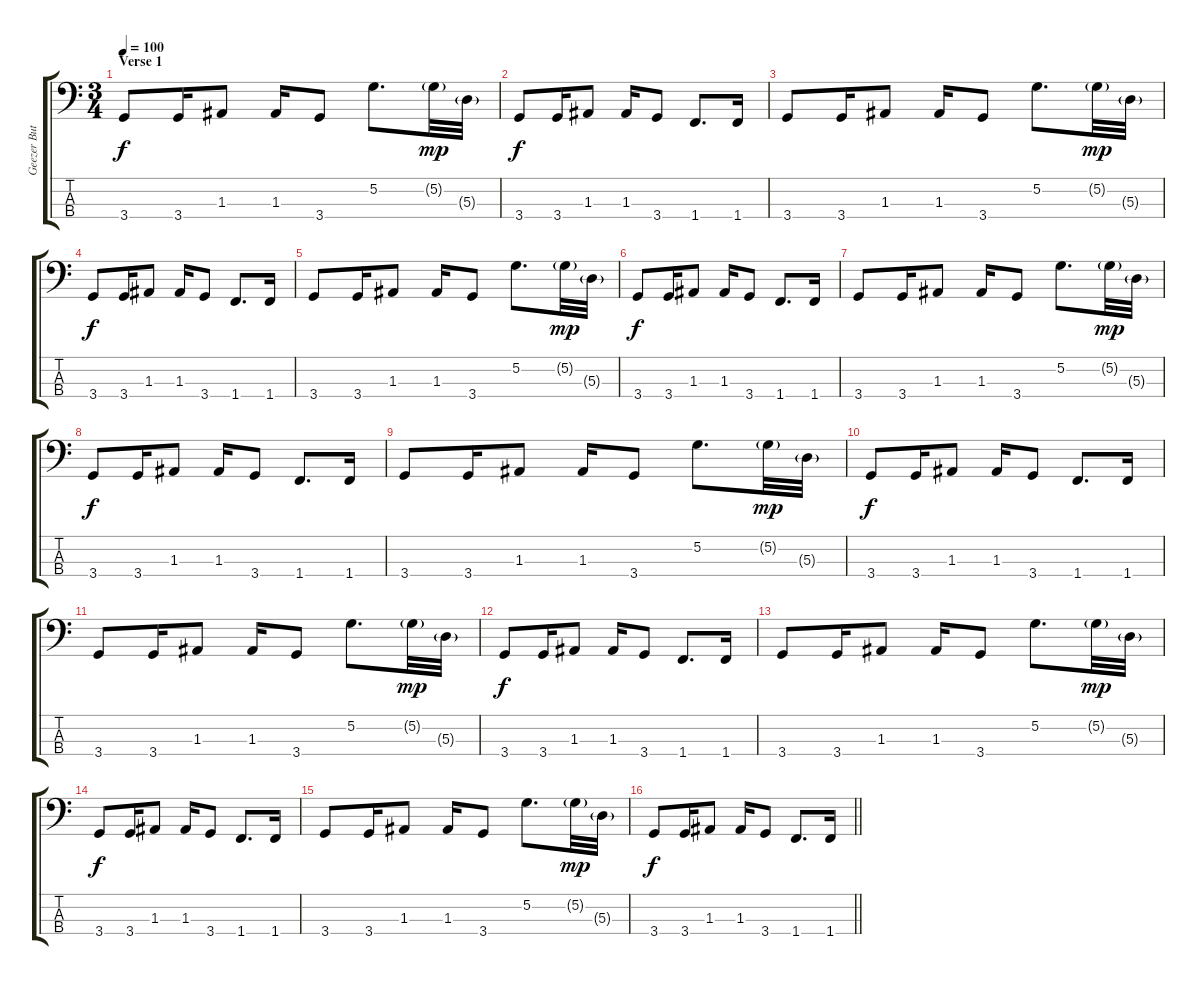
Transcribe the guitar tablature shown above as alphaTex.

\track ("Geezer Butler - Bass" "Geezer But") {instrument electricbassfinger}
\staff {score tabs}
\tuning (G2 D2 A1 E1) {hide}
\ts (3 4)
\section ("" "Verse 1")
\tempo 100
\clef f4
\ks c
3.4.8{dy f} 3.4.16 1.3.8 1.3.16 3.4.8 5.2.8{d} 5.2{g}.32{dy mp} 5.3{g}.32 |
3.4.8{dy f} 3.4.16 1.3.8 1.3.16 3.4.8 1.4.8{d} 1.4.16 |
3.4.8 3.4.16 1.3.8 1.3.16 3.4.8 5.2.8{d} 5.2{g}.32{dy mp} 5.3{g}.32 |
3.4.8{dy f} 3.4.16 1.3.8 1.3.16 3.4.8 1.4.8{d} 1.4.16 |
3.4.8 3.4.16 1.3.8 1.3.16 3.4.8 5.2.8{d} 5.2{g}.32{dy mp} 5.3{g}.32 |
3.4.8{dy f} 3.4.16 1.3.8 1.3.16 3.4.8 1.4.8{d} 1.4.16 |
3.4.8 3.4.16 1.3.8 1.3.16 3.4.8 5.2.8{d} 5.2{g}.32{dy mp} 5.3{g}.32 |
3.4.8{dy f} 3.4.16 1.3.8 1.3.16 3.4.8 1.4.8{d} 1.4.16 |
3.4.8 3.4.16 1.3.8 1.3.16 3.4.8 5.2.8{d} 5.2{g}.32{dy mp} 5.3{g}.32 |
3.4.8{dy f} 3.4.16 1.3.8 1.3.16 3.4.8 1.4.8{d} 1.4.16 |
3.4.8 3.4.16 1.3.8 1.3.16 3.4.8 5.2.8{d} 5.2{g}.32{dy mp} 5.3{g}.32 |
3.4.8{dy f} 3.4.16 1.3.8 1.3.16 3.4.8 1.4.8{d} 1.4.16 |
3.4.8 3.4.16 1.3.8 1.3.16 3.4.8 5.2.8{d} 5.2{g}.32{dy mp} 5.3{g}.32 |
3.4.8{dy f} 3.4.16 1.3.8 1.3.16 3.4.8 1.4.8{d} 1.4.16 |
3.4.8 3.4.16 1.3.8 1.3.16 3.4.8 5.2.8{d} 5.2{g}.32{dy mp} 5.3{g}.32 |
\barLineRight lightlight
3.4.8{dy f} 3.4.16 1.3.8 1.3.16 3.4.8 1.4.8{d} 1.4.16
